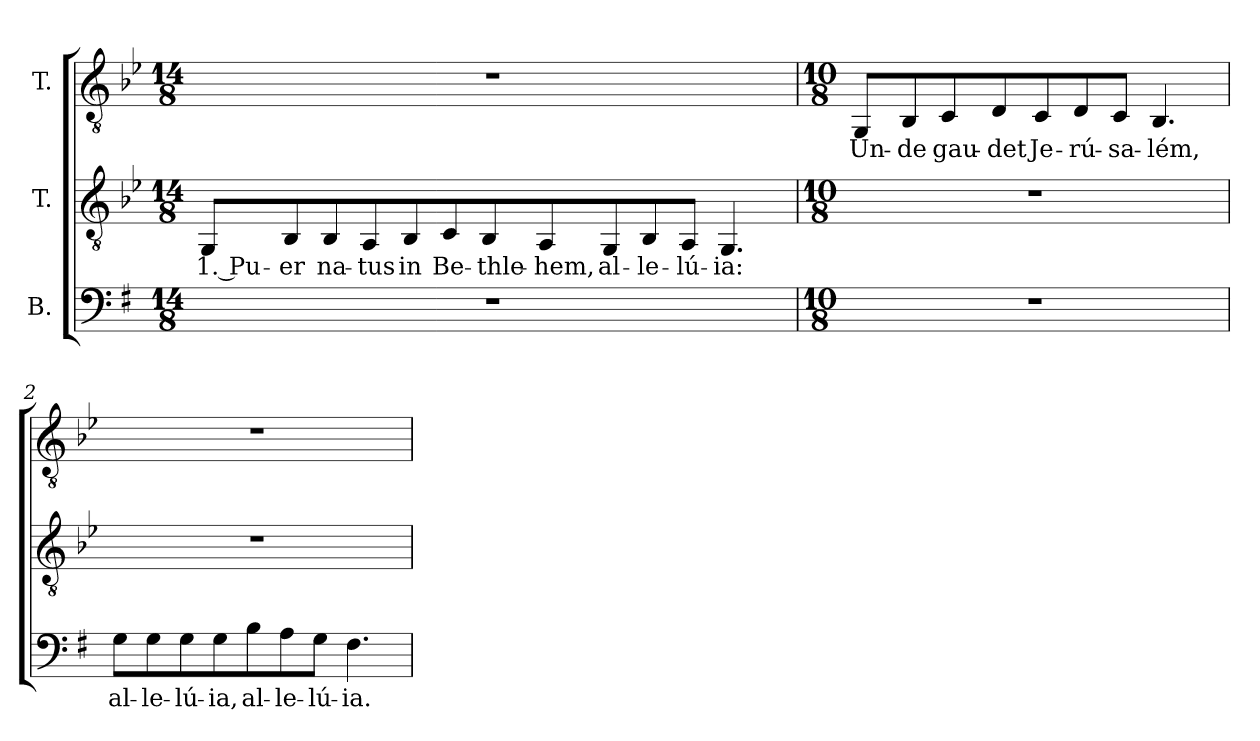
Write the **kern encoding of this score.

**kern	**text	**kern	**text	**kern	**text
*part3	*part3	*part2	*part2	*part1	*part1
*staff3	*staff3	*staff2	*staff2	*staff1	*staff1
*I"B.	*	*I"T.	*	*I"T.	*
!!LO:PB:g=z
*clefF4	*	*clefGv2	*	*clefGv2	*
*	*	*ITrd2c3	*	*ITrd2c3	*
*k[f#]	*	*k[f#]	*	*k[f#]	*
*e:	*	*e:	*	*e:	*
*M14/8	*	*M14/8	*	*M14/8	*
*MM68	*	*MM68	*	*MM68	*
=	=	=	=	=	=
!LO:N:vis=1	!	!	!	!	!
!	!	!	!LO:LY:b:color=#000000	!LO:N:vis=1	!
1..r	.	8EEi/L	1. Pu-	1..r	.
!	!	!	!LO:LY:b:color=#000000	!	!
.	.	8GGi/	-er	.	.
!	!	!	!LO:LY:b:color=#000000	!	!
.	.	8GGi/	na-	.	.
!	!	!	!LO:LY:b:color=#000000	!	!
.	.	8FF#i/	-tus	.	.
!	!	!	!LO:LY:b:color=#000000	!	!
.	.	8GGi/	in	.	.
!	!	!	!LO:LY:b:color=#000000	!	!
.	.	8AAi/	Be-	.	.
!	!	!	!LO:LY:b:color=#000000	!	!
.	.	8GGi/	-thle-	.	.
!	!	!	!LO:LY:b:color=#000000	!	!
.	.	8FF#i/	-hem,	.	.
!	!	!	!LO:LY:b:color=#000000	!	!
.	.	8EEi/	al-	.	.
!	!	!	!LO:LY:b:color=#000000	!	!
.	.	8GGi/	-le-	.	.
!	!	!	!LO:LY:b:color=#000000	!	!
.	.	8FF#i/J	-lú-	.	.
!	!	!	!LO:LY:b:color=#000000	!	!
.	.	4.EEi/	-ia:	.	.
=1	=1	=1	=1	=1	=1
*M10/8	*	*M10/8	*	*M10/8	*
!LO:N:vis=1	!	!LO:N:vis=1	!	!	!
!	!	!	!	!	!LO:LY:b:color=#000000
4%5r	.	4%5r	.	8EEi/L	Un-
!	!	!	!	!	!LO:LY:b:color=#000000
.	.	.	.	8GGi/	-de
!	!	!	!	!	!LO:LY:b:color=#000000
.	.	.	.	8AAi/	gau-
!	!	!	!	!	!LO:LY:b:color=#000000
.	.	.	.	8BBi/	-det
!	!	!	!	!	!LO:LY:b:color=#000000
.	.	.	.	8AAi/	Je-
!	!	!	!	!	!LO:LY:b:color=#000000
.	.	.	.	8BBi/	-rú-
!	!	!	!	!	!LO:LY:b:color=#000000
.	.	.	.	8AAi/J	-sa-
!	!	!	!	!	!LO:LY:b:color=#000000
.	.	.	.	4.GGi/	-lém,
!!LO:LB:g=z
=2	=2	=2	=2	=2	=2
!	!LO:LY:b:color=#000000	!LO:N:vis=1	!	!LO:N:vis=1	!
8Gi\L	al-	4%5r	.	4%5r	.
!	!LO:LY:b:color=#000000	!	!	!	!
8Gi\	-le-	.	.	.	.
!	!LO:LY:b:color=#000000	!	!	!	!
8Gi\	-lú-	.	.	.	.
!	!LO:LY:b:color=#000000	!	!	!	!
8Gi\	-ia,	.	.	.	.
!	!LO:LY:b:color=#000000	!	!	!	!
8Bi\	al-	.	.	.	.
!	!LO:LY:b:color=#000000	!	!	!	!
8Ai\	-le-	.	.	.	.
!	!LO:LY:b:color=#000000	!	!	!	!
8Gi\J	-lú-	.	.	.	.
!	!LO:LY:b:color=#000000	!	!	!	!
4.F#i\	-ia.	.	.	.	.
=	=	=	=	=	=
*-	*-	*-	*-	*-	*-
